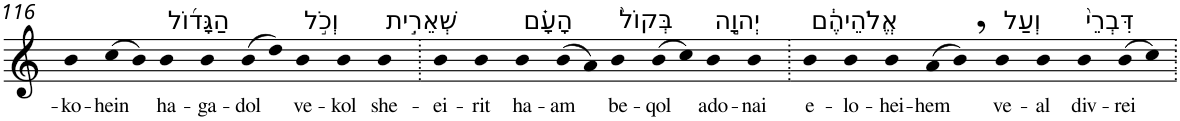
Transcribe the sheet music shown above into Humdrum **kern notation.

**kern	**text
*part1	*part1
*staff1	*staff1
*I"Piano	*
*I'Pno	*
!!LO:PB:g=z
*clefG2	*
*k[]	*
=116	=116
!	!LO:LY:b
4b	-ko-
!	!LO:LY:b
(>8cc	-hein
8b)	.
!LO:TX:a:t=הַגָּד֜וֹל	!
!	!LO:LY:b
4b	ha-
!	!LO:LY:b
4b	-ga-
!	!LO:LY:b
(>8b	-dol
8dd)	.
!LO:TX:a:t=וְכֹ֣ל	!
!	!LO:LY:b
4b	ve-
!	!LO:LY:b
4b	-kol
!LO:TX:a:t=שְׁאֵרִ֣ית	!
!	!LO:LY:b
4b	she-
=117.	=117.
!	!LO:LY:b
4b	-ei-
!	!LO:LY:b
4b	-rit
!LO:TX:a:t=הָעָ֗ם	!
!	!LO:LY:b
4b	ha-
!	!LO:LY:b
(>8b	-am
8a)	.
!LO:TX:a:t=בְּקוֹל֙	!
!	!LO:LY:b
4b	be-
!	!LO:LY:b
(>8b	-qol
8cc)	.
!LO:TX:a:t=יְהוָ֣ה	!
!	!LO:LY:b
4b	ado-
!	!LO:LY:b
4b	-nai
=118.	=118.
!LO:TX:a:t=אֱלֹהֵיהֶ֔ם	!
!	!LO:LY:b
4b	e-
!	!LO:LY:b
4b	-lo-
!	!LO:LY:b
4b	-hei-
!	!LO:LY:b
(>8a	-hem
8b,)	.
!LO:TX:a:t=וְעַל	!
!	!LO:LY:b
4b	ve-
!	!LO:LY:b
4b	-al
!LO:TX:a:t=דִּבְרֵי֙	!
!	!LO:LY:b
4b	div-
!	!LO:LY:b
(>8b	-rei
8cc)	.
=.	=.
*-	*-
